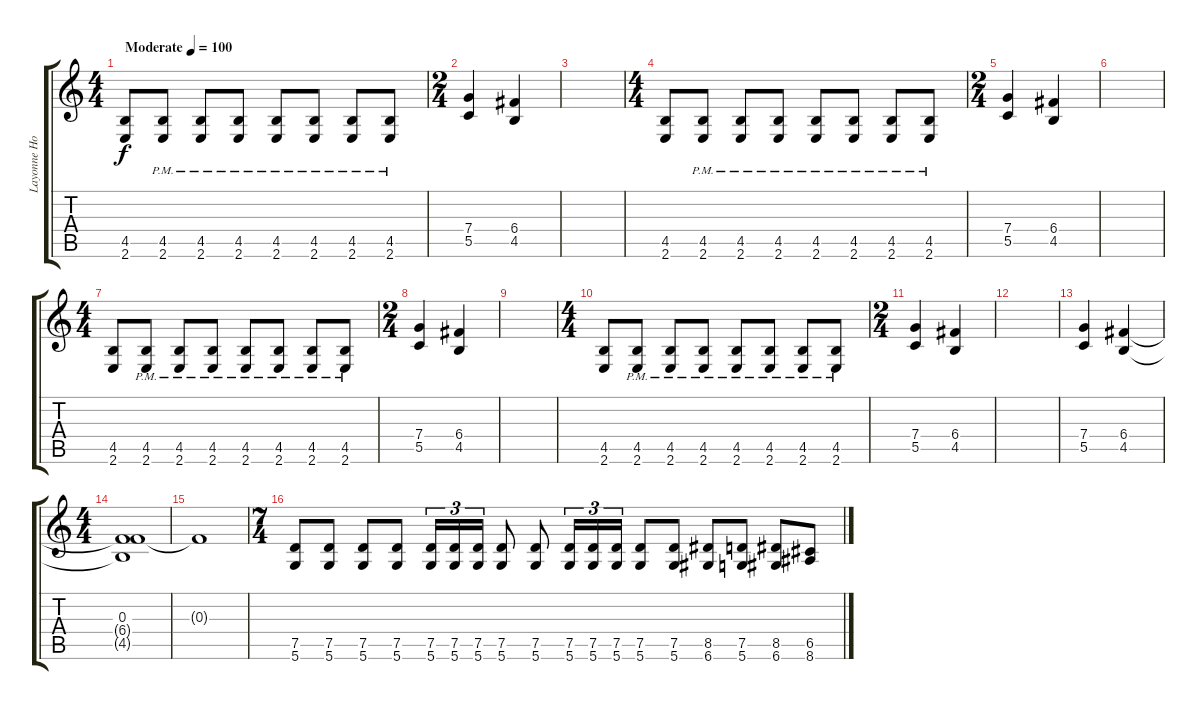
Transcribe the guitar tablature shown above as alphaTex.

\track ("Layonne Holmes" "Layonne Ho") {instrument overdrivenguitar}
\staff {score tabs}
\tuning (D4 A3 F3 C3 G2 D2) {hide}
\ts (4 4)
\tempo (100 "Moderate")
\clef g2
\ks c
(4.5 2.6).8{dy f instrument overdrivenguitar} (4.5{pm} 2.6{pm}).8 (4.5{pm} 2.6{pm}).8 (4.5{pm} 2.6{pm}).8 (4.5{pm} 2.6{pm}).8 (4.5{pm} 2.6{pm}).8 (4.5{pm} 2.6{pm}).8 (4.5{pm} 2.6{pm}).8 |
\ts (2 4)
(7.4 5.5).4 (6.4 4.5).4 |
|
\ts (4 4)
(4.5 2.6).8 (4.5{pm} 2.6{pm}).8 (4.5{pm} 2.6{pm}).8 (4.5{pm} 2.6{pm}).8 (4.5{pm} 2.6{pm}).8 (4.5{pm} 2.6{pm}).8 (4.5{pm} 2.6{pm}).8 (4.5{pm} 2.6{pm}).8 |
\ts (2 4)
(7.4 5.5).4 (6.4 4.5).4 |
|
\ts (4 4)
(4.5 2.6).8 (4.5{pm} 2.6{pm}).8 (4.5{pm} 2.6{pm}).8 (4.5{pm} 2.6{pm}).8 (4.5{pm} 2.6{pm}).8 (4.5{pm} 2.6{pm}).8 (4.5{pm} 2.6{pm}).8 (4.5{pm} 2.6{pm}).8 |
\ts (2 4)
(7.4 5.5).4 (6.4 4.5).4 |
|
\ts (4 4)
(4.5 2.6).8 (4.5{pm} 2.6{pm}).8 (4.5{pm} 2.6{pm}).8 (4.5{pm} 2.6{pm}).8 (4.5{pm} 2.6{pm}).8 (4.5{pm} 2.6{pm}).8 (4.5{pm} 2.6{pm}).8 (4.5{pm} 2.6{pm}).8 |
\ts (2 4)
(7.4 5.5).4 (6.4 4.5).4 |
|
(7.4 5.5).4 (6.4 4.5).4 |
\ts (4 4)
(0.3 6.4{t} 4.5{t}).1 |
0.3{t}.1 |
\ts (7 4)
(7.5 5.6).8 (7.5 5.6).8 (7.5 5.6).8 (7.5 5.6).8 (7.5 5.6).16{tu (3 2)} (7.5 5.6).16{tu (3 2)} (7.5 5.6).16{tu (3 2)} (7.5 5.6).8 (7.5 5.6).8 (7.5 5.6).16{tu (3 2)} (7.5 5.6).16{tu (3 2)} (7.5 5.6).16{tu (3 2)} (7.5 5.6).8 (7.5 5.6).8 (8.5 6.6).8 (7.5 5.6).8 (8.5 6.6).8 (6.5 8.6).8
